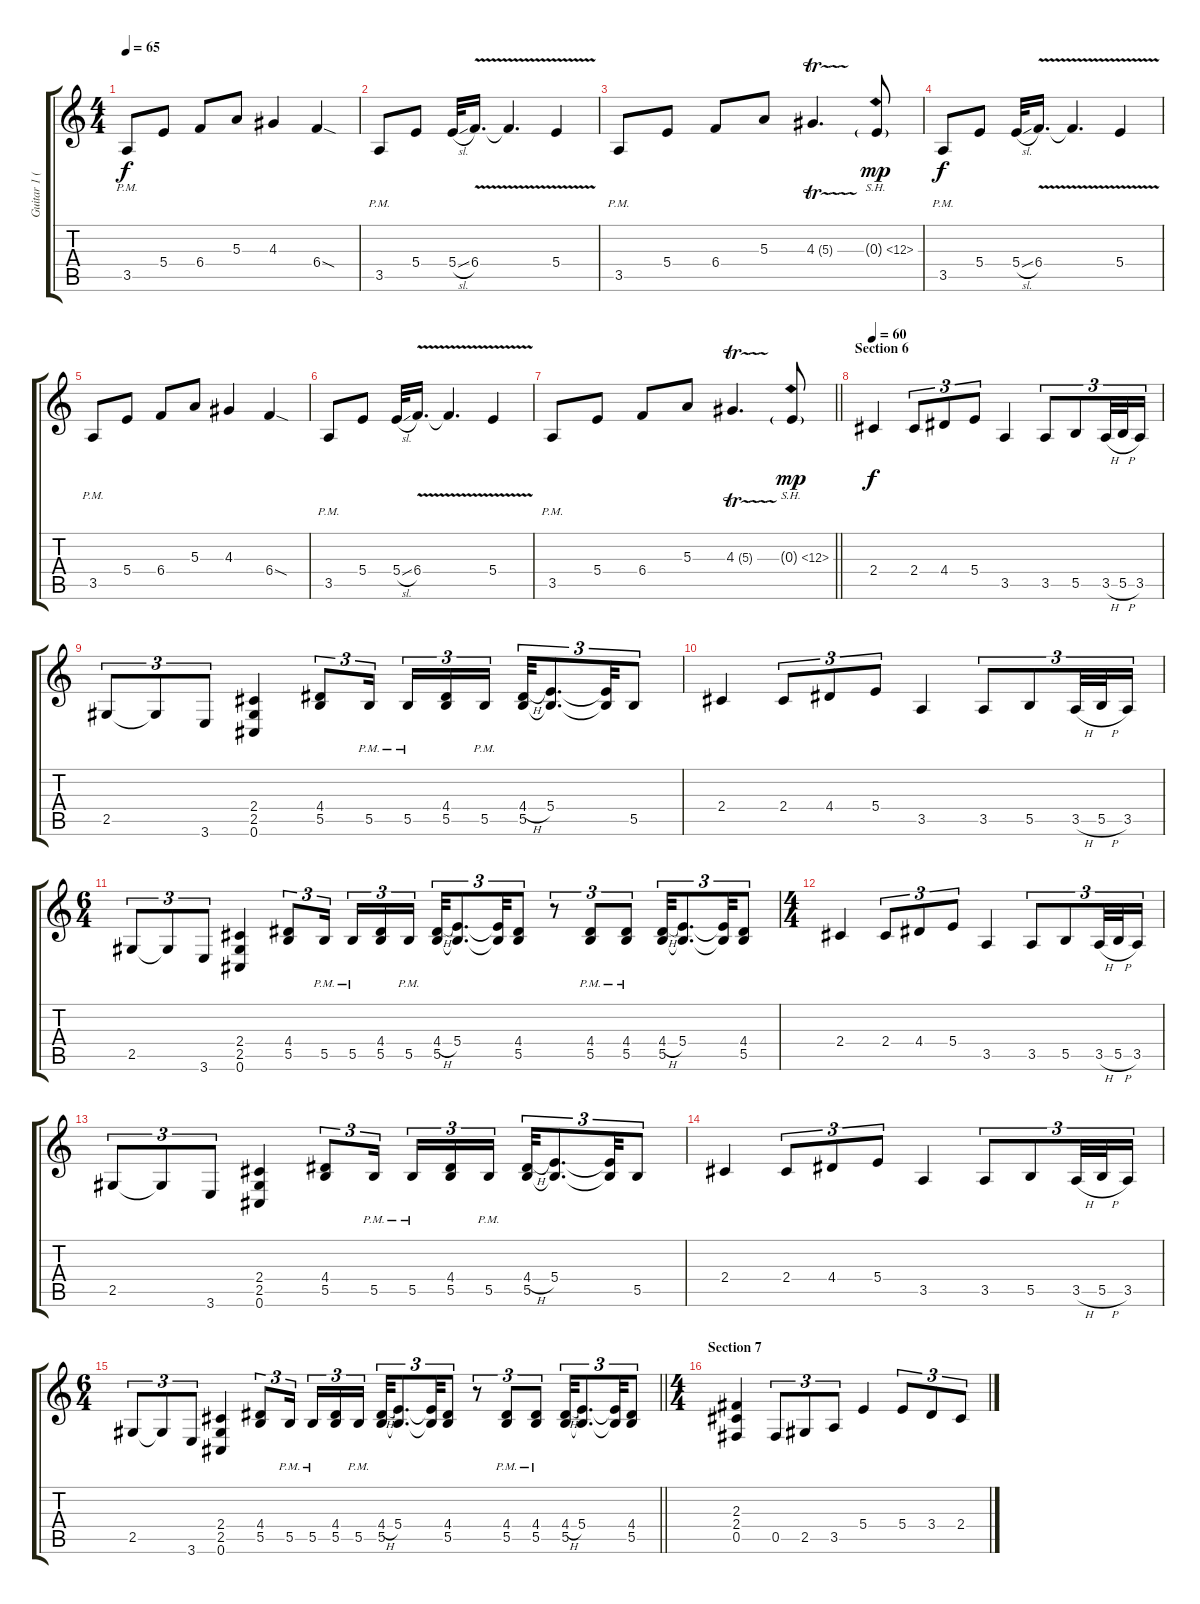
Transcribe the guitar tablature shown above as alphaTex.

\track ("Guitar 1 (Distortion)" "Guitar 1 (") {instrument distortionguitar}
\staff {score tabs}
\tuning (Db4 Ab3 E3 B2 Gb2 Db2) {hide}
\ts (4 4)
\tempo 65
\clef g2
\ks c
3.5{pm}.8{dy f} 5.4.8 6.4.8 5.3.8 4.3.4 6.4{sod}.4 |
3.5{pm}.8 5.4.8 5.4{sl}.32 6.4{v}.16{d} 6.4{t}.4{d} 5.4{v}.4 |
3.5{pm}.8 5.4.8 6.4.8 5.3.8 4.3{tr (5 32)}.4{d} 0.3{sh 12 g}.8{dy mp} |
3.5{pm}.8{dy f} 5.4.8 5.4{sl}.32 6.4{v}.16{d} 6.4{t}.4{d} 5.4{v}.4 |
3.5{pm}.8 5.4.8 6.4.8 5.3.8 4.3.4 6.4{sod}.4 |
3.5{pm}.8 5.4.8 5.4{sl}.32 6.4{v}.16{d} 6.4{t}.4{d} 5.4{v}.4 |
\barLineRight lightlight
3.5{pm}.8 5.4.8 6.4.8 5.3.8 4.3{tr (5 32)}.4{d} 0.3{sh 12 g}.8{dy mp} |
\section ("" "Section 6")
\tempo 60
2.4.4{dy f} 2.4.8{tu (3 2)} 4.4.8{tu (3 2)} 5.4.8{tu (3 2)} 3.5.4 3.5.8{tu (3 2)} 5.5.8{tu (3 2)} 3.5{h}.32{tu (3 2)} 5.5{h}.32{tu (3 2)} 3.5.16{tu (3 2)} |
2.5.8{tu (3 2)} 2.5{t}.8{tu (3 2)} 3.6.8{tu (3 2)} (2.4 2.5 0.6).4 (4.4 5.5).8{tu (3 2)} 5.5{pm}.16{tu (3 2) beam splitsecondary} 5.5{pm}.16{tu (3 2)} (4.4 5.5).16{tu (3 2)} 5.5{pm}.16{tu (3 2)} (4.4{h} 5.5).32{tu (3 2)} (5.4 5.5{t}).8{d tu (3 2)} (5.4{t} 5.5{t}).32{tu (3 2)} 5.5.8{tu (3 2)} |
2.4.4 2.4.8{tu (3 2)} 4.4.8{tu (3 2)} 5.4.8{tu (3 2)} 3.5.4 3.5.8{tu (3 2)} 5.5.8{tu (3 2)} 3.5{h}.32{tu (3 2)} 5.5{h}.32{tu (3 2)} 3.5.16{tu (3 2)} |
\ts (6 4)
2.5.8{tu (3 2)} 2.5{t}.8{tu (3 2)} 3.6.8{tu (3 2)} (2.4 2.5 0.6).4 (4.4 5.5).8{tu (3 2)} 5.5{pm}.16{tu (3 2) beam splitsecondary} 5.5{pm}.16{tu (3 2)} (4.4 5.5).16{tu (3 2)} 5.5{pm}.16{tu (3 2)} (4.4{h} 5.5).32{tu (3 2)} (5.4 5.5{t}).8{d tu (3 2)} (5.4{t} 5.5{t}).32{tu (3 2)} (4.4 5.5).8{tu (3 2)} r.8{tu (3 2)} (4.4{pm} 5.5{pm}).8{tu (3 2)} (4.4{pm} 5.5{pm}).8{tu (3 2)} (4.4{h} 5.5).32{tu (3 2)} (5.4 5.5{t}).8{d tu (3 2)} (5.4{t} 5.5{t}).32{tu (3 2)} (4.4 5.5).8{tu (3 2)} |
\ts (4 4)
2.4.4 2.4.8{tu (3 2)} 4.4.8{tu (3 2)} 5.4.8{tu (3 2)} 3.5.4 3.5.8{tu (3 2)} 5.5.8{tu (3 2)} 3.5{h}.32{tu (3 2)} 5.5{h}.32{tu (3 2)} 3.5.16{tu (3 2)} |
2.5.8{tu (3 2)} 2.5{t}.8{tu (3 2)} 3.6.8{tu (3 2)} (2.4 2.5 0.6).4 (4.4 5.5).8{tu (3 2)} 5.5{pm}.16{tu (3 2) beam splitsecondary} 5.5{pm}.16{tu (3 2)} (4.4 5.5).16{tu (3 2)} 5.5{pm}.16{tu (3 2)} (4.4{h} 5.5).32{tu (3 2)} (5.4 5.5{t}).8{d tu (3 2)} (5.4{t} 5.5{t}).32{tu (3 2)} 5.5.8{tu (3 2)} |
2.4.4 2.4.8{tu (3 2)} 4.4.8{tu (3 2)} 5.4.8{tu (3 2)} 3.5.4 3.5.8{tu (3 2)} 5.5.8{tu (3 2)} 3.5{h}.32{tu (3 2)} 5.5{h}.32{tu (3 2)} 3.5.16{tu (3 2)} |
\ts (6 4)
\barLineRight lightlight
2.5.8{tu (3 2)} 2.5{t}.8{tu (3 2)} 3.6.8{tu (3 2)} (2.4 2.5 0.6).4 (4.4 5.5).8{tu (3 2)} 5.5{pm}.16{tu (3 2) beam splitsecondary} 5.5{pm}.16{tu (3 2)} (4.4 5.5).16{tu (3 2)} 5.5{pm}.16{tu (3 2)} (4.4{h} 5.5).32{tu (3 2)} (5.4 5.5{t}).8{d tu (3 2)} (5.4{t} 5.5{t}).32{tu (3 2)} (4.4 5.5).8{tu (3 2)} r.8{tu (3 2)} (4.4{pm} 5.5{pm}).8{tu (3 2)} (4.4{pm} 5.5{pm}).8{tu (3 2)} (4.4{h} 5.5).32{tu (3 2)} (5.4 5.5{t}).8{d tu (3 2)} (5.4{t} 5.5{t}).32{tu (3 2)} (4.4 5.5).8{tu (3 2)} |
\ts (4 4)
\section ("" "Section 7")
(2.3 2.4 0.5).4 0.5.8{tu (3 2)} 2.5.8{tu (3 2)} 3.5.8{tu (3 2)} 5.4.4 5.4.8{tu (3 2)} 3.4.8{tu (3 2)} 2.4.8{tu (3 2)}
